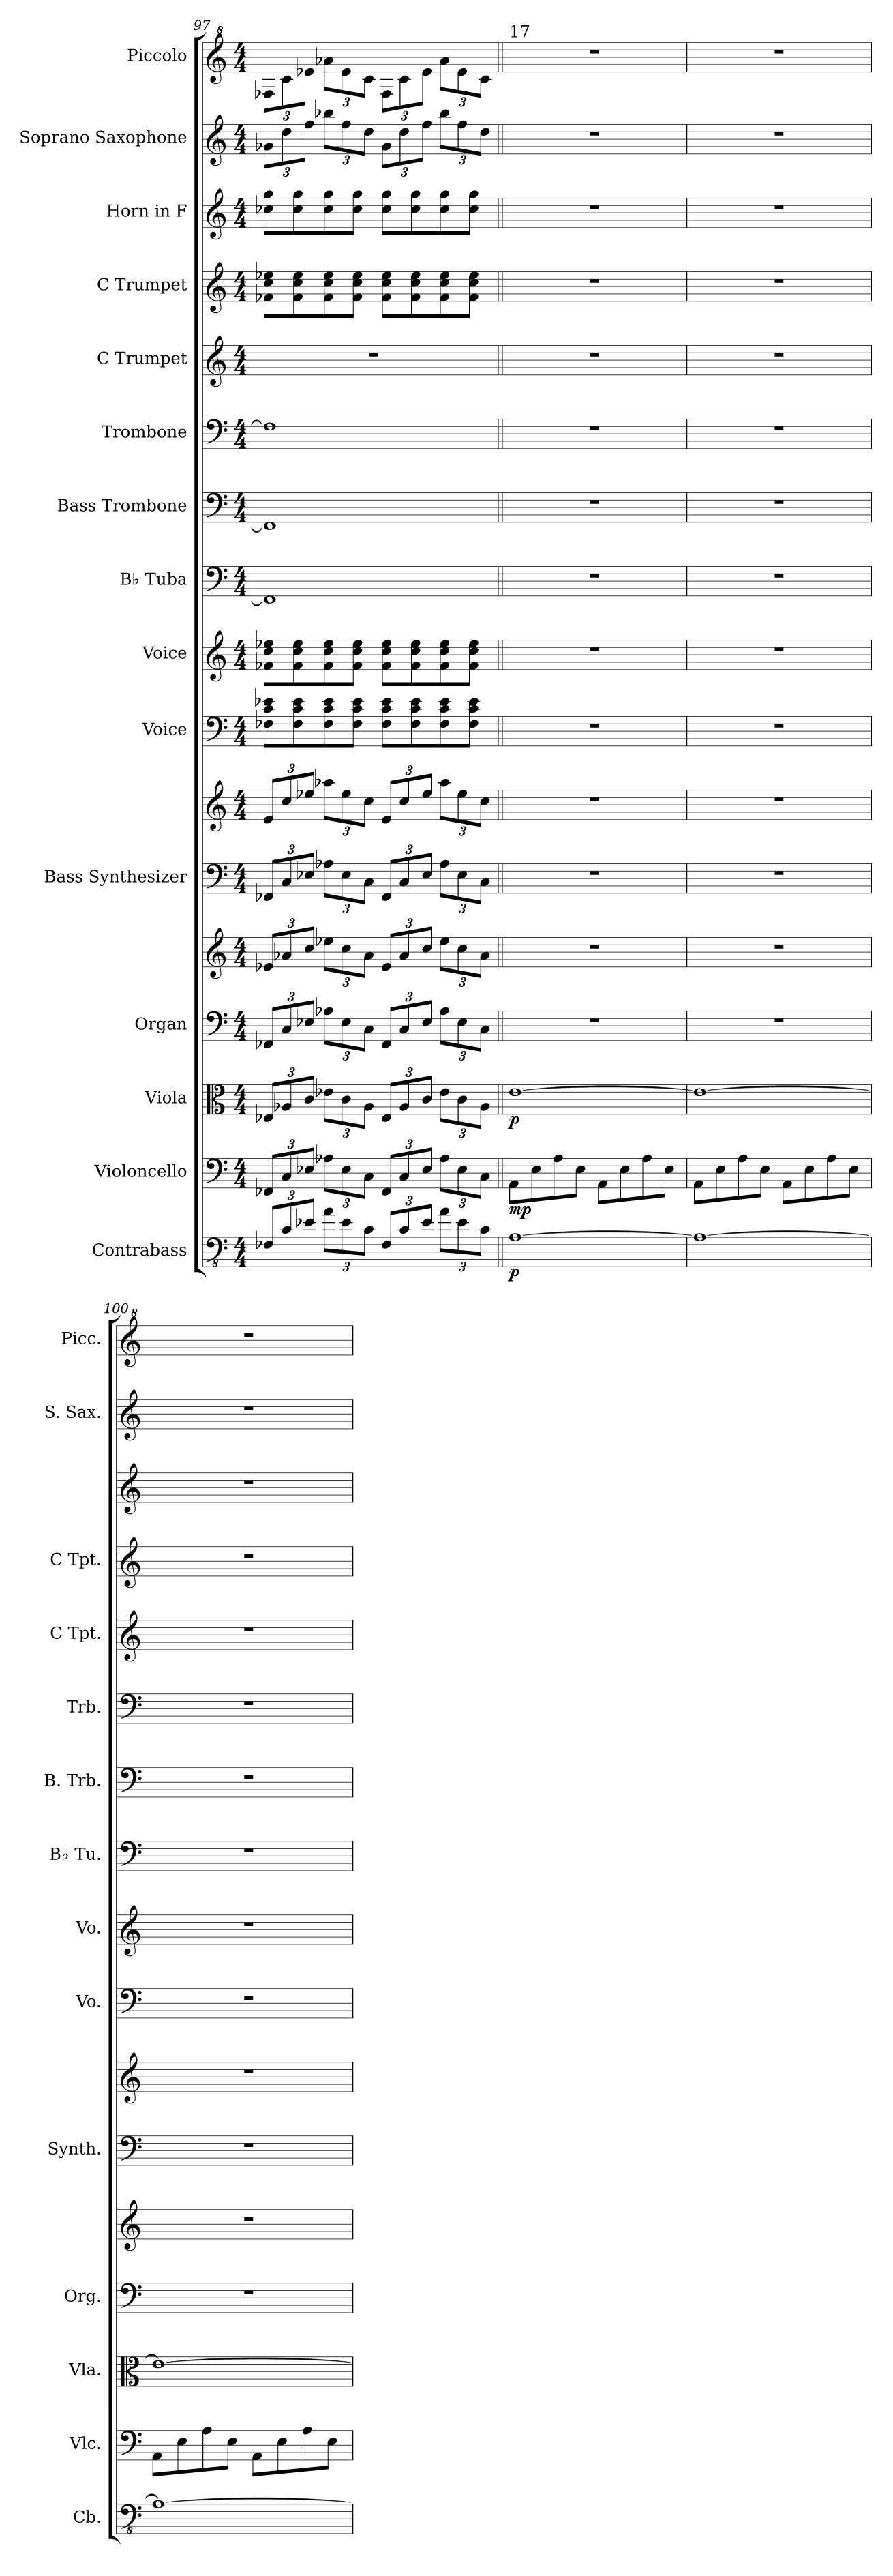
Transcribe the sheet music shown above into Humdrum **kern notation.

**kern	**dynam	**kern	**dynam	**kern	**dynam	**kern	**kern	**kern	**kern	**kern	**kern	**kern	**kern	**kern	**kern	**kern	**kern	**kern	**kern
*part15	*part15	*part14	*part14	*part13	*part13	*part12	*part12	*part11	*part11	*part10	*part9	*part8	*part7	*part6	*part5	*part4	*part3	*part2	*part1
*staff17	*staff17	*staff16	*staff16	*staff15	*staff15	*staff14	*staff13	*staff12	*staff11	*staff10	*staff9	*staff8	*staff7	*staff6	*staff5	*staff4	*staff3	*staff2	*staff1
*I"Contrabass	*	*I"Violoncello	*	*I"Viola	*	*I"Organ	*	*I"Bass Synthesizer	*	*I"Voice	*I"Voice	*I"B♭ Tuba	*I"Bass Trombone	*I"Trombone	*I"C Trumpet	*I"C Trumpet	*I"Horn in F	*I"Soprano Saxophone	*I"Piccolo
*I'Cb.	*	*I'Vlc.	*	*I'Vla.	*	*I'Org.	*	*I'Synth.	*	*I'Vo.	*I'Vo.	*I'B♭ Tu.	*I'B. Trb.	*I'Trb.	*I'C Tpt.	*I'C Tpt.	*	*I'S. Sax.	*I'Picc.
!!LO:PB:g=z
*clefFv4	*	*clefF4	*	*clefC3	*	*clefF4	*clefG2	*clefF4	*clefG2	*clefF4	*clefG2	*clefF4	*clefF4	*clefF4	*clefG2	*clefG2	*clefG2	*clefG2	*clefG^2
*ITrd7c12	*	*	*	*	*	*	*	*	*	*	*	*	*	*	*	*	*ITrd4c7	*ITrd1c2	*ITrd-7c-12
*k[]	*	*k[]	*	*k[]	*	*k[]	*k[]	*k[]	*k[]	*k[]	*k[]	*k[]	*k[]	*k[]	*k[]	*k[]	*k[b-]	*k[b-e-]	*k[]
*M4/4	*	*M4/4	*	*M4/4	*	*M4/4	*M4/4	*M4/4	*M4/4	*M4/4	*M4/4	*M4/4	*M4/4	*M4/4	*M4/4	*M4/4	*M4/4	*M4/4	*M4/4
*Xbrackettup	*	*Xbrackettup	*	*Xbrackettup	*	*Xbrackettup	*Xbrackettup	*Xbrackettup	*Xbrackettup	*	*	*	*	*	*	*	*	*Xbrackettup	*Xbrackettup
=97	=97	=97	=97	=97	=97	=97	=97	=97	=97	=97	=97	=97	=97	=97	=97	=97	=97	=97	=97
12FFF-X/L	.	12FF-X/L	.	12E-X/L	.	12FF-X/L	12e-X/L	12FF-X/L	12e/L	8F-X\ 8c\ 8e-X\L	8f-X\ 8cc\ 8ee-X\L	1FF-]	1FF-]	1F-]	1r	8f-X\ 8cc\ 8ee-X\L	8f-X\ 8cc\L	12f-X\L	12ff-X\L
12CC/	.	12C/	.	12A-X/	.	12C/	12a-X/	12C/	12cc/	.	.	.	.	.	.	.	.	12cc\	12ccc\
.	.	.	.	.	.	.	.	.	.	8F-\ 8c\ 8e-\	8f-\ 8cc\ 8ee-\	.	.	.	.	8f-\ 8cc\ 8ee-\	8f-\ 8cc\	.	.
12EE-X/J	.	12E-X/J	.	12c/J	.	12E-X/J	12cc/J	12E-X/J	12ee-X/J	.	.	.	.	.	.	.	.	12ee-\J	12eee-X\J
12AA\L	.	12A-X\L	.	12e-X\L	.	12A-X\L	12ee-X\L	12A-X\L	12aa-X\L	8F-\ 8c\ 8e-\	8f-\ 8cc\ 8ee-\	.	.	.	.	8f-\ 8cc\ 8ee-\	8f-\ 8cc\	12aa-X\L	12aaa-X\L
12EE-\	.	12E-\	.	12c\	.	12E-\	12cc\	12E-\	12ee-\	.	.	.	.	.	.	.	.	12ee-\	12eee-\
.	.	.	.	.	.	.	.	.	.	8F-\ 8c\ 8e-\J	8f-\ 8cc\ 8ee-\J	.	.	.	.	8f-\ 8cc\ 8ee-\J	8f-\ 8cc\J	.	.
12CC\J	.	12C\J	.	12A-\J	.	12C\J	12a-\J	12C\J	12cc\J	.	.	.	.	.	.	.	.	12cc\J	12ccc\J
12FFF-/L	.	12FF-/L	.	12E-/L	.	12FF-/L	12e-/L	12FF-/L	12e/L	8F-\ 8c\ 8e-\L	8f-\ 8cc\ 8ee-\L	.	.	.	.	8f-\ 8cc\ 8ee-\L	8f-\ 8cc\L	12f-\L	12ff-\L
12CC/	.	12C/	.	12A-/	.	12C/	12a-/	12C/	12cc/	.	.	.	.	.	.	.	.	12cc\	12ccc\
.	.	.	.	.	.	.	.	.	.	8F-\ 8c\ 8e-\	8f-\ 8cc\ 8ee-\	.	.	.	.	8f-\ 8cc\ 8ee-\	8f-\ 8cc\	.	.
12EE-/J	.	12E-/J	.	12c/J	.	12E-/J	12cc/J	12E-/J	12ee-/J	.	.	.	.	.	.	.	.	12ee-\J	12eee-\J
12AA\L	.	12A-\L	.	12e-\L	.	12A-\L	12ee-\L	12A-\L	12aa-\L	8F-\ 8c\ 8e-\	8f-\ 8cc\ 8ee-\	.	.	.	.	8f-\ 8cc\ 8ee-\	8f-\ 8cc\	12aa-\L	12aaa-\L
12EE-\	.	12E-\	.	12c\	.	12E-\	12cc\	12E-\	12ee-\	.	.	.	.	.	.	.	.	12ee-\	12eee-\
.	.	.	.	.	.	.	.	.	.	8F-\ 8c\ 8e-\J	8f-\ 8cc\ 8ee-\J	.	.	.	.	8f-\ 8cc\ 8ee-\J	8f-\ 8cc\J	.	.
12CC\J	.	12C\J	.	12A-\J	.	12C\J	12a-\J	12C\J	12cc\J	.	.	.	.	.	.	.	.	12cc\J	12ccc\J
=98||	=98||	=98||	=98||	=98||	=98||	=98||	=98||	=98||	=98||	=98||	=98||	=98||	=98||	=98||	=98||	=98||	=98||	=98||	=98||
*	*	*	*	*	*	*	*	*	*	*	*	*	*	*	*	*	*	*	*MM100
!	!	!	!	!	!	!	!	!	!	!	!	!	!	!	!	!	!	!	!LO:TX:t=17
!	!LO:DY:b	!	!LO:DY:b	!	!LO:DY:b	!	!	!	!	!	!	!	!	!	!	!	!	!	!
[1AAA	p	8AA\L	mp	[1e	p	1r	1r	1r	1r	1r	1r	1r	1r	1r	1r	1r	1r	1r	1r
.	.	8E\	.	.	.	.	.	.	.	.	.	.	.	.	.	.	.	.	.
.	.	8A\	.	.	.	.	.	.	.	.	.	.	.	.	.	.	.	.	.
.	.	8E\J	.	.	.	.	.	.	.	.	.	.	.	.	.	.	.	.	.
.	.	8AA\L	.	.	.	.	.	.	.	.	.	.	.	.	.	.	.	.	.
.	.	8E\	.	.	.	.	.	.	.	.	.	.	.	.	.	.	.	.	.
.	.	8A\	.	.	.	.	.	.	.	.	.	.	.	.	.	.	.	.	.
.	.	8E\J	.	.	.	.	.	.	.	.	.	.	.	.	.	.	.	.	.
=99	=99	=99	=99	=99	=99	=99	=99	=99	=99	=99	=99	=99	=99	=99	=99	=99	=99	=99	=99
1AAA_	.	8AA\L	.	1e_	.	1r	1r	1r	1r	1r	1r	1r	1r	1r	1r	1r	1r	1r	1r
.	.	8E\	.	.	.	.	.	.	.	.	.	.	.	.	.	.	.	.	.
.	.	8A\	.	.	.	.	.	.	.	.	.	.	.	.	.	.	.	.	.
.	.	8E\J	.	.	.	.	.	.	.	.	.	.	.	.	.	.	.	.	.
.	.	8AA\L	.	.	.	.	.	.	.	.	.	.	.	.	.	.	.	.	.
.	.	8E\	.	.	.	.	.	.	.	.	.	.	.	.	.	.	.	.	.
.	.	8A\	.	.	.	.	.	.	.	.	.	.	.	.	.	.	.	.	.
.	.	8E\J	.	.	.	.	.	.	.	.	.	.	.	.	.	.	.	.	.
=100	=100	=100	=100	=100	=100	=100	=100	=100	=100	=100	=100	=100	=100	=100	=100	=100	=100	=100	=100
1AAA_	.	8AA\L	.	1e_	.	1r	1r	1r	1r	1r	1r	1r	1r	1r	1r	1r	1r	1r	1r
.	.	8E\	.	.	.	.	.	.	.	.	.	.	.	.	.	.	.	.	.
.	.	8A\	.	.	.	.	.	.	.	.	.	.	.	.	.	.	.	.	.
.	.	8E\J	.	.	.	.	.	.	.	.	.	.	.	.	.	.	.	.	.
.	.	8AA\L	.	.	.	.	.	.	.	.	.	.	.	.	.	.	.	.	.
.	.	8E\	.	.	.	.	.	.	.	.	.	.	.	.	.	.	.	.	.
.	.	8A\	.	.	.	.	.	.	.	.	.	.	.	.	.	.	.	.	.
.	.	8E\J	.	.	.	.	.	.	.	.	.	.	.	.	.	.	.	.	.
=	=	=	=	=	=	=	=	=	=	=	=	=	=	=	=	=	=	=	=
*-	*-	*-	*-	*-	*-	*-	*-	*-	*-	*-	*-	*-	*-	*-	*-	*-	*-	*-	*-
